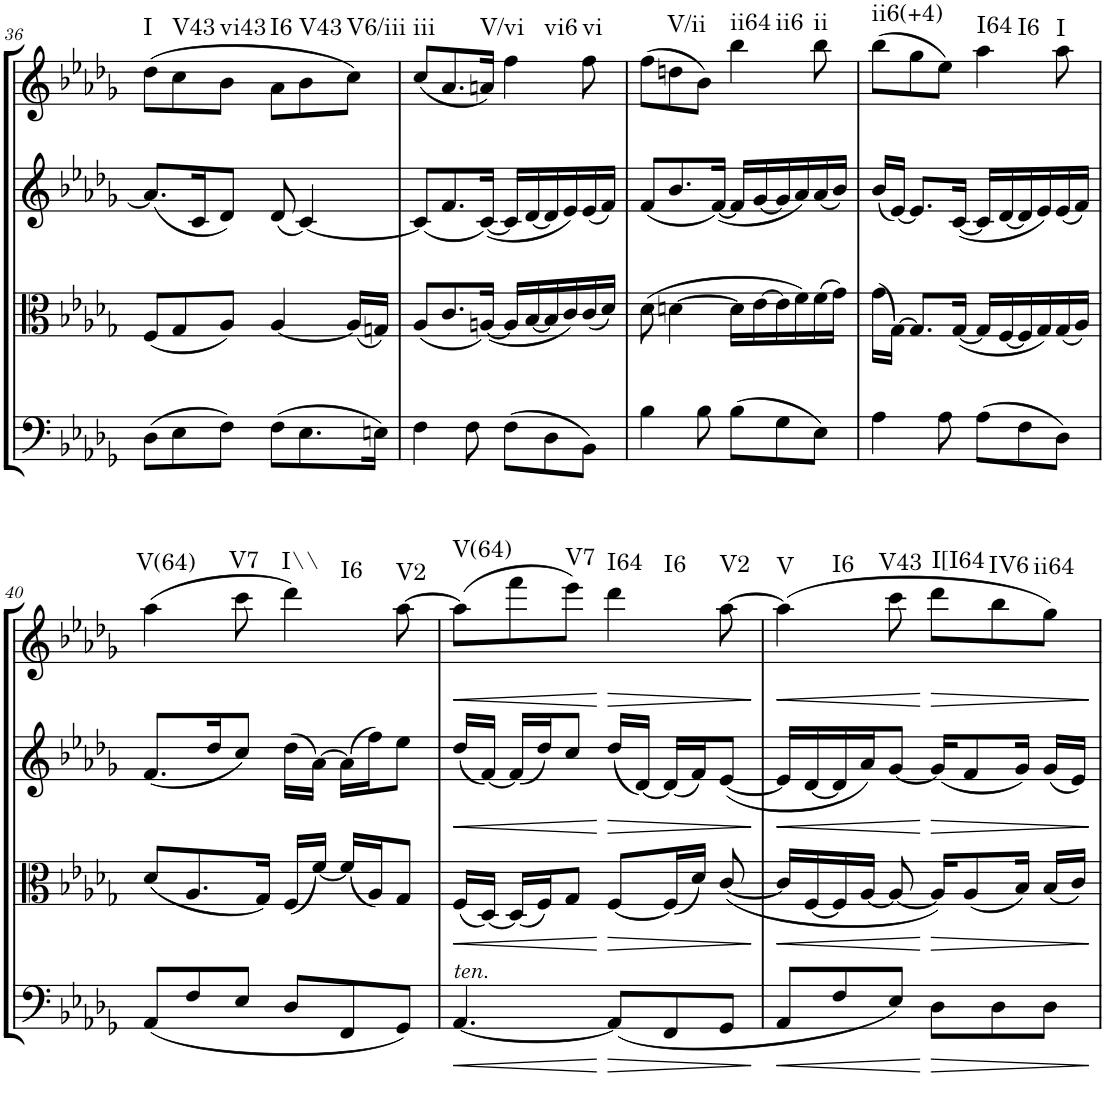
**kern	**dynam	**kern	**dynam	**kern	**dynam	**kern	**dynam	**harte
*part4	*part4	*part3	*part3	*part2	*part2	*part1	*part1	*part1
*staff4	*staff4	*staff3	*staff3	*staff2	*staff2	*staff1	*staff1	*
*I"Cello	*	*I"Viola	*	*I"2nd Violin	*	*I"1st Violin	*	*
*	*	*I'Vla	*	*I'Vln	*	*I'Vln	*	*
!!LO:PB:g=z
*clefC4	*	*clefC3	*	*clefG2	*	*clefG2	*	*
*k[b-e-a-d-g-]	*	*k[b-e-a-d-g-]	*	*k[b-e-a-d-g-]	*	*k[b-e-a-d-g-]	*	*
*D-:	*	*D-:	*	*D-:	*	*D-:	*	*
*M6/8	*	*M6/8	*	*M6/8	*	*M6/8	*	*
=36	=36	=36	=36	=36	=36	=36	=36	=36
!	!	!	!	!	!	!	!	!LO:H:kt=I
(8D-\L	.	(8F/L	.	(8.a-/L]	.	(8dd-\L	.	N
!	!	!	!	!	!	!	!	!LO:H:kt=V43
8E-\	.	8G-/	.	.	.	8cc\	.	N
.	.	.	.	16c/K	.	.	.	.
!	!	!	!	!	!	!	!	!LO:H:kt=vi43
8F\J)	.	8A-/J)	.	8d-/J)	.	8b-\J	.	N
!	!	!	!	!	!	!	!	!LO:H:kt=I6
(8F\L	.	[4A-/	.	(8d-/	.	8a-\L	.	N
!	!	!	!	!	!	!	!	!LO:H:kt=V43
8.E-\	.	.	.	[4c/)	.	8b-\	.	N
!	!	!	!	!	!	!	!	!LO:H:kt=V6/iii
.	.	(16A-/LL]	.	.	.	8cc\J)	.	N
16En\Jk)	.	16Gn/JJ)	.	.	.	.	.	.
=37	=37	=37	=37	=37	=37	=37	=37	=37
!	!	!	!	!	!	!	!	!LO:H:kt=iii
4F\	.	(8A-/L	.	(8c/L]	.	(8cc/L	.	N
.	.	8.c/	.	8.f/	.	8.a-/	.	.
8F\	.	.	.	.	.	.	.	.
!	!	!	!	!	!	!	!	!LO:H:kt=V/vi
.	.	([16An/Jk)	.	([16c/Jk)	.	16an/Jk)	.	N
!	!	!	!	!	!	!	!	!LO:H:kt=vi6
(8F\L	.	16A/LL]	.	16c/LL]	.	4ff\	.	N
.	.	[16B-/	.	[16d-/	.	.	.	.
8D-\	.	16B-/]	.	16d-/]	.	.	.	.
.	.	16c/)	.	16e-/)	.	.	.	.
!	!	!	!	!	!	!	!	!LO:H:kt=vi
8BB-\J)	.	(16c/	.	(16e-/	.	8ff\	.	N
.	.	16d-/JJ)	.	16f/JJ)	.	.	.	.
=38	=38	=38	=38	=38	=38	=38	=38	=38
4B-\	.	(8d-\	.	(8f/L	.	(8ff\L	.	.
!	!	!	!	!	!	!	!	!LO:H:kt=V/ii
.	.	[4dn\	.	8.b-/	.	8ddn\	.	N
8B-\	.	.	.	.	.	8b-\J)	.	.
.	.	.	.	([16f/Jk)	.	.	.	.
!	!	!	!	!	!	!	!	!LO:H:n=1:kt=ii64
!	!	!	!	!	!	!	!	!LO:H:n=2:kt=ii6
(8B-\L	.	16d\LL]	.	16f/LL]	.	4bb-\	.	N N
.	.	[16e-\	.	[16g-/	.	.	.	.
8G-\	.	16e-\]	.	16g-/]	.	.	.	.
.	.	16f\)	.	16a-/)	.	.	.	.
!	!	!	!	!	!	!	!	!LO:H:kt=ii
8E-\J)	.	(16f\	.	(16a-/	.	8bb-\	.	N
.	.	16g-\JJ)	.	16b-/JJ)	.	.	.	.
=39	=39	=39	=39	=39	=39	=39	=39	=39
!	!	!	!	!	!	!	!	!LO:H:kt=ii6(+4)
4A-\	.	(16g-\LL	.	(16b-/LL	.	(8bb-\L	.	N
.	.	[16G-\JJ)	.	[16e-/JJ)	.	.	.	.
.	.	8.G-/L]	.	8.e-/L]	.	8gg-\	.	.
8A-\	.	.	.	.	.	8ee-\J)	.	.
.	.	([16G-/Jk	.	([16c/Jk	.	.	.	.
!	!	!	!	!	!	!	!	!LO:H:n=1:kt=I64
!	!	!	!	!	!	!	!	!LO:H:n=2:kt=I6
(8A-\L	.	16G-/LL]	.	16c/LL]	.	4aa-\	.	N N
.	.	[16F/	.	[16d-/	.	.	.	.
8F\	.	16F/]	.	16d-/]	.	.	.	.
.	.	16G-/)	.	16e-/)	.	.	.	.
!	!	!	!	!	!	!	!	!LO:H:kt=I
8D-\J)	.	(16G-/	.	(16e-/	.	8aa-\	.	N
.	.	16A-/JJ)	.	16f/JJ)	.	.	.	.
!!LO:LB:g=z
=40	=40	=40	=40	=40	=40	=40	=40	=40
!	!	!	!	!	!	!	!	!LO:H:kt=V(64)
(8AA-/L	.	(8d-/L	.	(8.f/L	.	(4aa-\	.	N
8F/	.	8.A-/	.	.	.	.	.	.
.	.	.	.	16dd-/K	.	.	.	.
!	!	!	!	!	!	!	!	!LO:H:kt=V7
8E-/J	.	.	.	8cc/J)	.	8ccc\	.	N
.	.	16G-/Jk)	.	.	.	.	.	.
!	!	!	!	!	!	!	!	!LO:H:n=1:kt=I\\
!	!	!	!	!	!	!	!	!LO:H:n=2:kt=I6
8D-/L	.	(16F/LL	.	(16dd-\LL	.	4ddd-\)	.	N N
.	.	[16f/JJ)	.	[16a-\JJ)	.	.	.	.
8FF/	.	(16f/LL]	.	(16a-\LL]	.	.	.	.
.	.	16A-/J)	.	16ff\J)	.	.	.	.
!	!	!	!	!	!	!	!	!LO:H:kt=V2
8GG-/J)	.	8G-/J	.	8ee-\J	.	[8aa-\	.	N
=41	=41	=41	=41	=41	=41	=41	=41	=41
!LO:TX:a:i:t=ten.	!	!	!	!	!	!	!	!
!	!LO:HP:b	!	!LO:HP:b	!	!LO:HP:b	!	!LO:HP:b	!LO:H:kt=V(64)
[4.AA-/	<	(16F/LL	<	(16dd-/LL	<	(8aa-\L]	<	N
.	.	[16D-/JJ)	.	[16f/JJ)	.	.	.	.
.	.	(16D-/LL]	.	(16f/LL]	.	8fff\	.	.
.	.	16F/J)	.	16dd-/J)	.	.	.	.
!	!	!	!	!	!	!	!	!LO:H:kt=V7
.	.	8G-/J	.	8cc/J	.	8eee-\J)	.	N
!	!LO:HP:n=1:b	!	!LO:HP:n=1:b	!	!LO:HP:n=1:b	!	!LO:HP:n=1:b	!LO:H:n=1:kt=I64
!	!	!	!	!	!	!	!	!LO:H:n=2:kt=I6
(8AA-/L]	[ >	[8F/L	[ >	(16dd-/LL	[ >	4ddd-\	[ >	N N
.	.	.	.	[16d-/JJ)	.	.	.	.
8FF/	.	(16F/L]	.	(16d-/LL]	.	.	.	.
.	.	16d-/JJ)	.	16f/J)	.	.	.	.
!	!	!	!	!	!	!	!	!LO:H:kt=V2
8GG-/J	.	([8c/	.	([8e-/J	.	[8aa-\	.	N
.	]	.	]	.	]	.	]	.
=42	=42	=42	=42	=42	=42	=42	=42	=42
!	!LO:HP:b	!	!LO:HP:b	!	!LO:HP:b	!	!LO:HP:b	!LO:H:n=1:kt=V
!	!	!	!	!	!	!	!	!LO:H:n=2:kt=I6
8AA-/L	<	16c/LL]	<	16e-/LL]	<	(4aa-\]	<	N N
.	.	[16F/	.	[16d-/	.	.	.	.
8F/	.	16F/]	.	16d-/]	.	.	.	.
.	.	[16A-/JJ	.	16a-/J)	.	.	.	.
!	!	!	!	!	!	!	!	!LO:H:kt=V43
8E-/J)	.	8A-/_	.	[8g-/J	.	8ccc\	.	N
!	!LO:HP:n=1:b	!	!LO:HP:n=1:b	!	!LO:HP:n=1:b	!	!LO:HP:n=1:b	!LO:H:kt=I[I64
8D-\L	[ >	16A-/KL])	[ >	(16g-/KL]	[ >	8ddd-\L	[ >	N
.	.	(8A-/	.	8f/	.	.	.	.
!	!	!	!	!	!	!	!	!LO:H:kt=IV6
8D-\	.	.	.	.	.	8bb-\	.	N
.	.	16B-/Jk)	.	16g-/Jk)	.	.	.	.
!	!	!	!	!	!	!	!	!LO:H:kt=ii64
8D-\J	.	(16B-/LL	.	(16g-/LL	.	8gg-\J)	.	N
.	.	16c/JJ)	.	16e-/JJ)	.	.	.	.
.	]	.	]	.	]	.	]	.
=	=	=	=	=	=	=	=	=
*-	*-	*-	*-	*-	*-	*-	*-	*-
